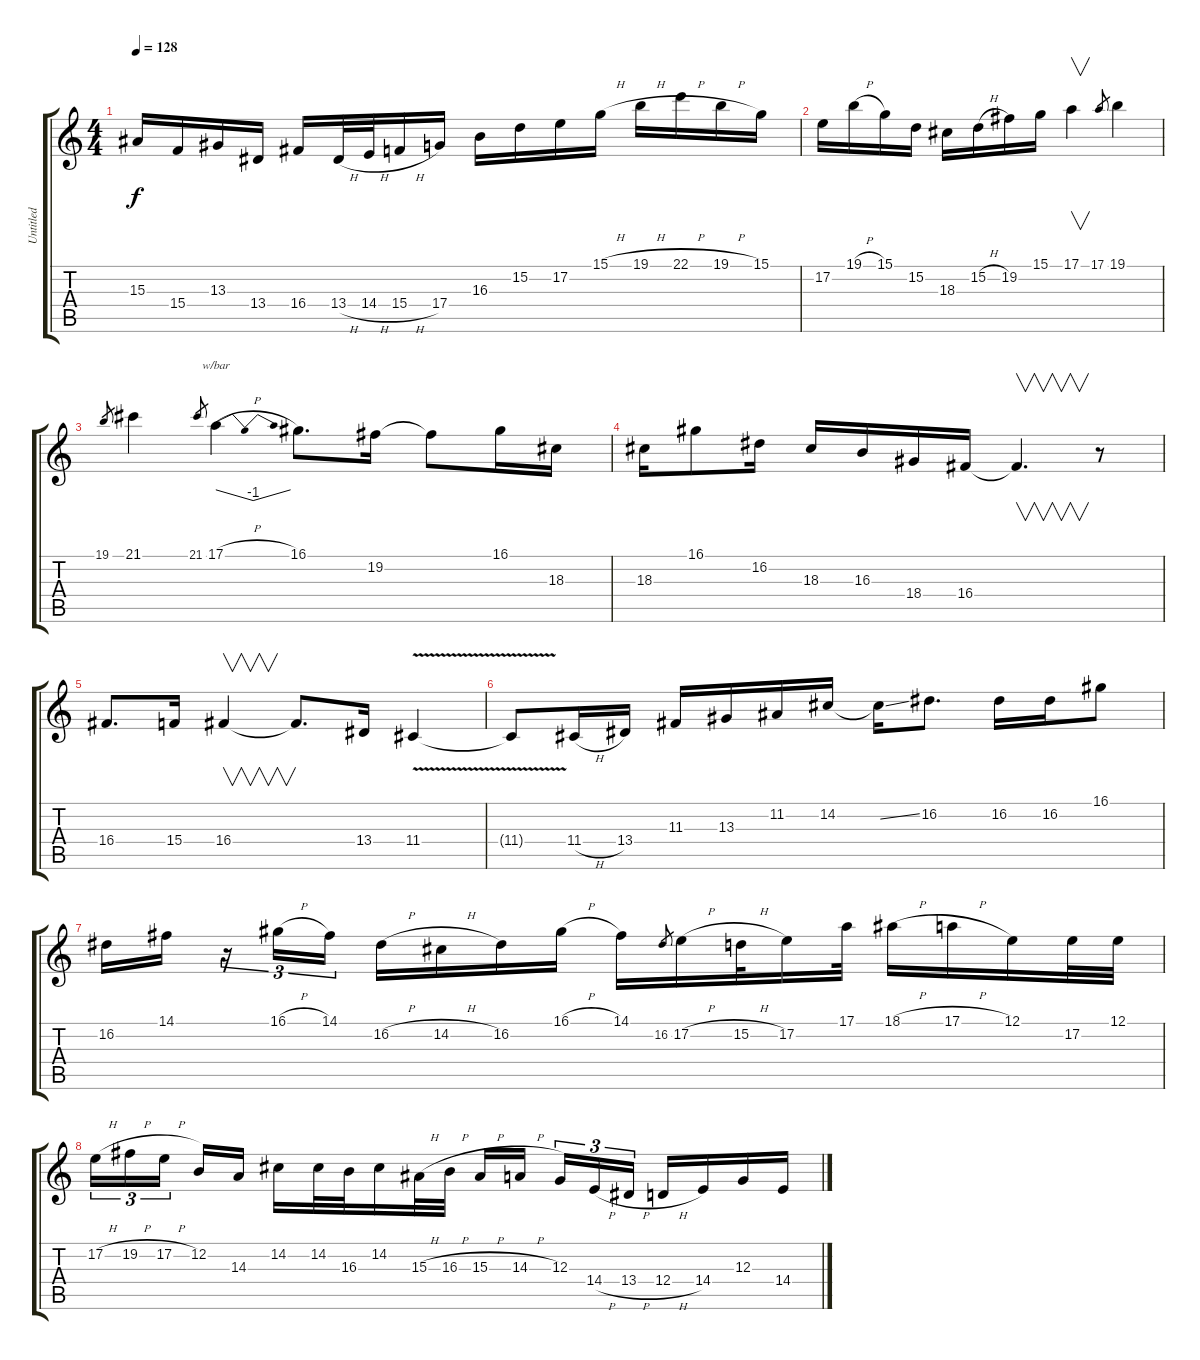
\track ("Untitled" "Untitled") {instrument sopranosax}
\staff {score tabs}
\tuning (E4 B3 G3 D3 A2 E2) {hide}
\ts (4 4)
\tempo 128
\clef g2
\ks c
15.3.16{dy f} 15.4.16 13.3.16 13.4.16 16.4.16 13.4{h}.32 14.4{h}.32 15.4{h}.16 17.4.16 16.3.16 15.2.16 17.2.16 15.1{h}.16 19.1{h}.16 22.1{h}.16 19.1{h}.16 15.1.16 |
17.2.16 19.1{h}.16 15.1.16 15.2.16 18.3.16 15.2{h}.16 19.2.16 15.1.16 17.1.4{v} 17.1.8{gr} 19.1.4 |
19.1.8{gr} 21.1.4 21.1.8{gr} 17.1{h}.4{tbe (dip default 0 0 30 -4 60 0)} 16.1.8{d} 19.2.16 19.2{t}.8 16.1.16 18.3.16 |
18.3.16 16.1.8 16.2.16 18.3.16 16.3.16 18.4.16 16.4.16 16.4{t}.4{v d} r.8 |
16.4.8{d} 15.4.16 16.4.4{v} 16.4{t}.8{d} 13.4.16 11.4{v}.4 |
11.4{t}.8 11.4{h}.16 13.4.16 11.3.16 13.3.16 11.2.16 14.2.16 14.2{ss t}.16 16.2.8{d} 16.2.16 16.2.16 16.1.8 |
16.2.16 14.1.16 r.16{tu (3 2)} 16.1{h}.16{tu (3 2)} 14.1.16{tu (3 2)} 16.2{h}.16 14.2{h}.16 16.2.16 16.1{h}.16 14.1.16 16.2.8{gr} 17.2{h}.16 15.2{h}.32 17.2.16 17.1.32 18.1{h}.16 17.1{h}.16 12.1.16 17.2.32 12.1.32 |
17.2{h}.16{tu (3 2)} 19.2{h}.16{tu (3 2)} 17.2{h}.16{tu (3 2) beam splitsecondary} 12.2.16 14.3.16 14.2.16 14.2.32 16.3.32 14.2.16 15.3{h}.32 16.3{h}.32 15.3{h}.16 14.3{h}.16{beam splitsecondary} 12.3.16{tu (3 2)} 14.4{h}.16{tu (3 2)} 13.4{h}.16{tu (3 2)} 12.4{h}.16 14.4.16 12.3.16 14.4.16
